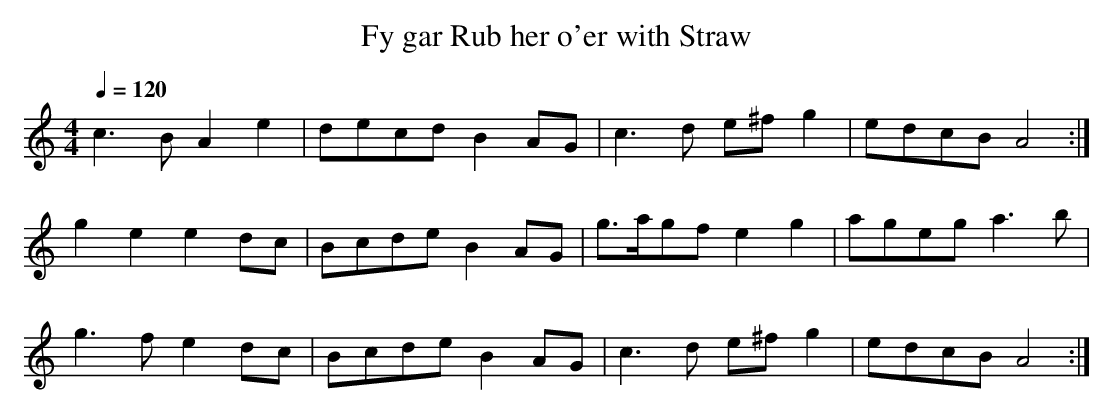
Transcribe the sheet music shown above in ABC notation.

X:1
T:Fy gar Rub her o'er with Straw
M:4/4
L:1/8
Q:1/4=120
K:AMin
c3 B A2e2|decd B2AG|c3  d e^fg2|edcB A4:|
g2e2 e2dc|Bcde B2AG|g>agf e2 g2|ageg a3b|
g3 f e2dc|Bcde B2AG|c3  d e^fg2|edcB A4:|

There are other tunes like this where the sixth rather than the seventh is
the note that gets sharpened on rising phrases. Perhaps this was a local
development of the art-music minor scale in a more idiomatically Scottish
direction.  But the classical minor scale was thoroughly incorporated into
traditional music long ago and is now an integral part of it.

A surprising coincidence.  This tune is from the Hungarian minority in
northern Moldavia.  It's basically the same tune as "Scallowa Lasses"
from Shetland, which I included among the dorian examples here, but it's
been put into the asymmetric minor scale, perhaps under Gypsy influence.
If anyone can work out how one or other tune travelled between two of the
most remote parts of Europe I'd like to know.
